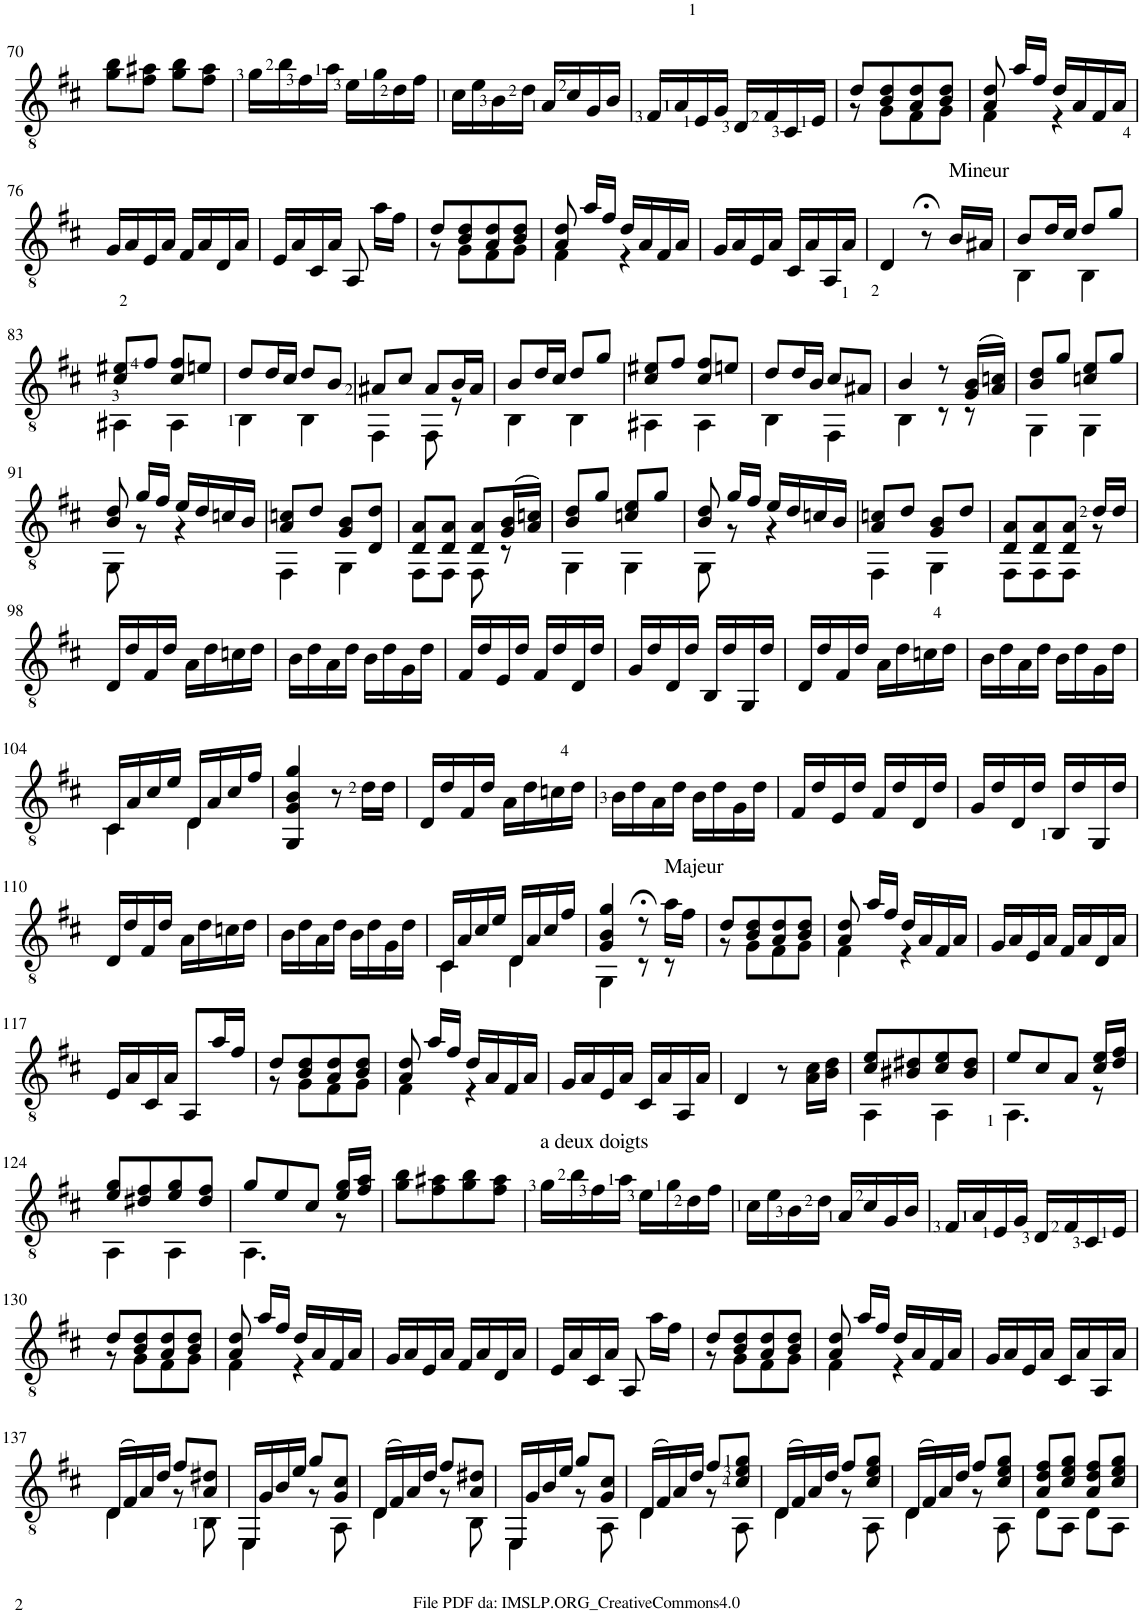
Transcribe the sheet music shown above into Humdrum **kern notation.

**kern
*part1
*staff1
*I"Guitar
*I'Guit.
!!LO:PB:g=z
*clefGv2
*k[f#c#]
*M2/4
=70
8g\ 8b\L
8f#\ 8a#X\J
8g\ 8b\L
8f#\ 8a#\J
=71
16g\LL
16b\
16f#\
16a\JJ
16e\LL
16g\
16d\
16f#\JJ
=72
16c#\LL
16e\
16B\
16d\JJ
16A/LL
16c#/
16G/
16B/JJ
=73
16F#/LL
16A/
16E/
16G/JJ
16D/LL
16F#/
16C#/
16E/JJ
=74
*^
8d/L	8r
8B/ 8d/	8G\L
8A/ 8d/	8F#\
8B/ 8d/J	8G\J
=75	=75
8A/ 8d/	4F#\
16a/LL	.
16f#/JJ	.
16d/LL	4r
16A/	.
16F#/	.
16A/JJ	.
*v	*v
!!LO:LB:g=z
=76
16G/LL
16A/
16E/
16A/JJ
16F#/LL
16A/
16D/
16A/JJ
=77
16E/LL
16A/
16C#/
16A/JJ
8AA/
16a\LL
16f#\JJ
=78
*^
8d/L	8r
8B/ 8d/	8G\L
8A/ 8d/	8F#\
8B/ 8d/J	8G\J
=79	=79
8A/ 8d/	4F#\
16a/LL	.
16f#/JJ	.
16d/LL	4r
16A/	.
16F#/	.
16A/JJ	.
*v	*v
=80
16G/LL
16A/
16E/
16A/JJ
16C#/LL
16A/
16AA/
16A/JJ
=81
4D/
8r;<
!LO:TX:a:t=Mineur
16B/LL
16A#X/JJ
=82
*^
8B/L	4BB\
16d/L	.
16c#/JJ	.
8d/L	4BB\
8g/J	.
!!LO:LB:g=z	!!
=83	=83
8c#/ 8e#X/L	4AA#X\
8f#/J	.
8c#/ 8f#/L	4AA#\
8en/J	.
=84	=84
8d/L	4BB\
16d/L	.
16c#/JJ	.
8d/L	4BB\
8B/J	.
=85	=85
8A#X/L	4FF#\
8c#/J	.
8A#/L	8FF#\
16B/L	8r
16A#/JJ	.
=86	=86
8B/L	4BB\
16d/L	.
16c#/JJ	.
8d/L	4BB\
8g/J	.
=87	=87
8c#/ 8e#X/L	4AA#X\
8f#/J	.
8c#/ 8f#/L	4AA#\
8en/J	.
=88	=88
8d/L	4BB\
16d/L	.
16B/JJ	.
8c#/L	4FF#\
8A#X/J	.
=89	=89
4B/	4BB\
8r	8r
(16G/ 16B/LL	8r
16A/ 16cn/JJ)	.
=90	=90
8B/ 8d/L	4GG\
8g/J	.
8cn/ 8e/L	4GG\
8g/J	.
!!LO:LB:g=z	!!
=91	=91
8B/ 8d/	8GG\
16g/LL	8r
16f#/JJ	.
16e/LL	4r
16d/	.
16cn/	.
16B/JJ	.
=92	=92
8A/ 8cn/L	4FF#\
8d/J	.
8G/ 8B/L	4GG\
8D/ 8d/J	.
=93	=93
8D/ 8A/L	8FF#\L
8D/ 8A/J	8FF#\J
8D/ 8A/L	8FF#\
(16G/ 16B/L	8r
16A/ 16cn/JJ)	.
=94	=94
8B/ 8d/L	4GG\
8g/J	.
8cn/ 8e/L	4GG\
8g/J	.
=95	=95
8B/ 8d/	8GG\
16g/LL	8r
16f#/JJ	.
16e/LL	4r
16d/	.
16cn/	.
16B/JJ	.
=96	=96
8A/ 8cn/L	4FF#\
8d/J	.
8G/ 8B/L	4GG\
8d/J	.
=97	=97
8D/ 8A/L	8FF#\L
8D/ 8A/	8FF#\
8D/ 8A/J	8FF#\J
16d/LL	8r
16d/JJ	.
*v	*v
!!LO:LB:g=z
=98
16D/LL
16d/
16F#/
16d/JJ
16A\LL
16d\
16cn\
16d\JJ
=99
16B\LL
16d\
16A\
16d\JJ
16B\LL
16d\
16G\
16d\JJ
=100
16F#/LL
16d/
16E/
16d/JJ
16F#/LL
16d/
16D/
16d/JJ
=101
16G/LL
16d/
16D/
16d/JJ
16BB/LL
16d/
16GG/
16d/JJ
=102
16D/LL
16d/
16F#/
16d/JJ
16A\LL
16d\
16cn\
16d\JJ
=103
16B\LL
16d\
16A\
16d\JJ
16B\LL
16d\
16G\
16d\JJ
!!LO:LB:g=z
=104
*^
16C#/LL	4C#\
16A/	.
16c#/	.
16e/JJ	.
16D/LL	4D\
16A/	.
16c#/	.
16f#/JJ	.
*v	*v
=105
4GG/ 4G/ 4B/ 4g/
8r
16d\LL
16d\JJ
=106
16D/LL
16d/
16F#/
16d/JJ
16A\LL
16d\
16cn\
16d\JJ
=107
16B\LL
16d\
16A\
16d\JJ
16B\LL
16d\
16G\
16d\JJ
=108
16F#/LL
16d/
16E/
16d/JJ
16F#/LL
16d/
16D/
16d/JJ
=109
16G/LL
16d/
16D/
16d/JJ
16BB/LL
16d/
16GG/
16d/JJ
!!LO:LB:g=z
=110
16D/LL
16d/
16F#/
16d/JJ
16A\LL
16d\
16cn\
16d\JJ
=111
16B\LL
16d\
16A\
16d\JJ
16B\LL
16d\
16G\
16d\JJ
=112
*^
16C#/LL	4C#\
16A/	.
16c#/	.
16e/JJ	.
16D/LL	4D\
16A/	.
16c#/	.
16f#/JJ	.
=113	=113
4G/ 4B/ 4g/	4GG\
8r;<	8r
!LO:TX:a:t=Majeur	!
16a\LL	8r
16f#\JJ	.
=114	=114
8d/L	8r
8B/ 8d/	8G\L
8A/ 8d/	8F#\
8B/ 8d/J	8G\J
=115	=115
8A/ 8d/	4F#\
16a/LL	.
16f#/JJ	.
16d/LL	4r
16A/	.
16F#/	.
16A/JJ	.
*v	*v
=116
16G/LL
16A/
16E/
16A/JJ
16F#/LL
16A/
16D/
16A/JJ
!!LO:LB:g=z
=117
16E/LL
16A/
16C#/
16A/JJ
8AA/L
16a/L
16f#/JJ
=118
*^
8d/L	8r
8B/ 8d/	8G\L
8A/ 8d/	8F#\
8B/ 8d/J	8G\J
=119	=119
8A/ 8d/	4F#\
16a/LL	.
16f#/JJ	.
16d/LL	4r
16A/	.
16F#/	.
16A/JJ	.
*v	*v
=120
16G/LL
16A/
16E/
16A/JJ
16C#/LL
16A/
16AA/
16A/JJ
=121
4D/
8r
16A\ 16c#\LL
16B\ 16d\JJ
=122
*^
8c#/ 8e/L	4AA\
8B#X/ 8d#X/	.
8c#/ 8e/	4AA\
8B#/ 8d#/J	.
=123	=123
8e/L	4.AA\
8c#/	.
8A/J	.
16c#/ 16e/LL	8r
16d/ 16f#/JJ	.
!!LO:LB:g=z	!!
=124	=124
8e/ 8g/L	4AA\
8d#X/ 8f#/	.
8e/ 8g/	4AA\
8d#/ 8f#/J	.
=125	=125
8g/L	4.AA\
8e/	.
8c#/J	.
16e/ 16g/LL	8r
16f#/ 16a/JJ	.
*v	*v
=126
8g\ 8b\L
8f#\ 8a#X\
8g\ 8b\
8f#\ 8a#\J
=127
!LO:TX:a:t=a deux doigts
16g\LL
16b\
16f#\
16a\JJ
16e\LL
16g\
16d\
16f#\JJ
=128
16c#\LL
16e\
16B\
16d\JJ
16A/LL
16c#/
16G/
16B/JJ
=129
16F#/LL
16A/
16E/
16G/JJ
16D/LL
16F#/
16C#/
16E/JJ
!!LO:LB:g=z
=130
*^
8d/L	8r
8B/ 8d/	8G\L
8A/ 8d/	8F#\
8B/ 8d/J	8G\J
=131	=131
8A/ 8d/	4F#\
16a/LL	.
16f#/JJ	.
16d/LL	4r
16A/	.
16F#/	.
16A/JJ	.
*v	*v
=132
16G/LL
16A/
16E/
16A/JJ
16F#/LL
16A/
16D/
16A/JJ
=133
16E/LL
16A/
16C#/
16A/JJ
8AA/
16a\LL
16f#\JJ
=134
*^
8d/L	8r
8B/ 8d/	8G\L
8A/ 8d/	8F#\
8B/ 8d/J	8G\J
=135	=135
8A/ 8d/	4F#\
16a/LL	.
16f#/JJ	.
16d/LL	4r
16A/	.
16F#/	.
16A/JJ	.
*v	*v
=136
16G/LL
16A/
16E/
16A/JJ
16C#/LL
16A/
16AA/
16A/JJ
!!LO:LB:g=z
=137
*^
(16D/LL	4D\
16F#/)	.
16A/	.
16d/JJ	.
8f#/L	8r
8A/ 8d#X/J	8BB\
=138	=138
16EE/LL	4EE\
16G/	.
16B/	.
16e/JJ	.
8g/L	8r
8G/ 8c#/J	8AA\
=139	=139
(16D/LL	4D\
16F#/)	.
16A/	.
16d/JJ	.
8f#/L	8r
8A/ 8d#X/J	8BB\
=140	=140
16EE/LL	4EE\
16G/	.
16B/	.
16e/JJ	.
8g/L	8r
8G/ 8c#/J	8AA\
=141	=141
(16D/LL	4D\
16F#/)	.
16A/	.
16d/JJ	.
8f#/L	8r
8c#/ 8e/ 8g/J	8AA\
=142	=142
(16D/LL	4D\
16F#/)	.
16A/	.
16d/JJ	.
8f#/L	8r
8c#/ 8e/ 8g/J	8AA\
=143	=143
(16D/LL	4D\
16F#/)	.
16A/	.
16d/JJ	.
8f#/L	8r
8c#/ 8e/ 8g/J	8AA\
=144	=144
8A/ 8d/ 8f#/L	8D\L
8c#/ 8e/ 8g/J	8AA\J
8A/ 8d/ 8f#/L	8D\L
8c#/ 8e/ 8g/J	8AA\J
*v	*v
=
*-
